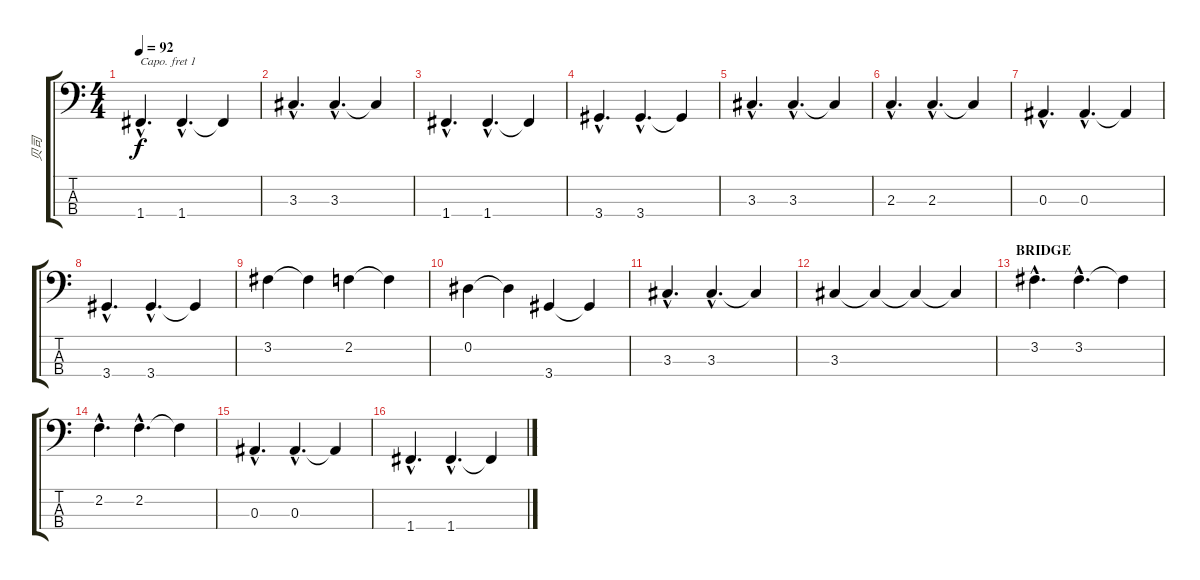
\track ("贝司" "贝司") {instrument electricbassfinger}
\staff {score tabs}
\capo 1
\tuning (G2 D2 A1 E1) {hide}
\ts (4 4)
\tempo 92
\clef f4
\ks c
1.4{hac}.4{d dy f} 1.4{hac}.4{d} 1.4{t}.4 |
3.3{hac}.4{d} 3.3{hac}.4{d} 3.3{t}.4 |
1.4{hac}.4{d} 1.4{hac}.4{d} 1.4{t}.4 |
3.4{hac}.4{d} 3.4{hac}.4{d} 3.4{t}.4 |
3.3{hac}.4{d} 3.3{hac}.4{d} 3.3{t}.4 |
2.3{hac}.4{d} 2.3{hac}.4{d} 2.3{t}.4 |
0.3{hac}.4{d} 0.3{hac}.4{d} 0.3{t}.4 |
3.4{hac}.4{d} 3.4{hac}.4{d} 3.4{t}.4 |
3.2.4 3.2{t}.4 2.2.4 2.2{t}.4 |
0.2.4 0.2{t}.4 3.4.4 3.4{t}.4 |
3.3{hac}.4{d} 3.3{hac}.4{d} 3.3{t}.4 |
3.3.4 3.3{t}.4 3.3{t}.4 3.3{t}.4 |
\section ("" "BRIDGE")
3.2{hac}.4{d} 3.2{hac}.4{d} 3.2{t}.4 |
2.2{hac}.4{d} 2.2{hac}.4{d} 2.2{t}.4 |
0.3{hac}.4{d} 0.3{hac}.4{d} 0.3{t}.4 |
1.4{hac}.4{d} 1.4{hac}.4{d} 1.4{t}.4
